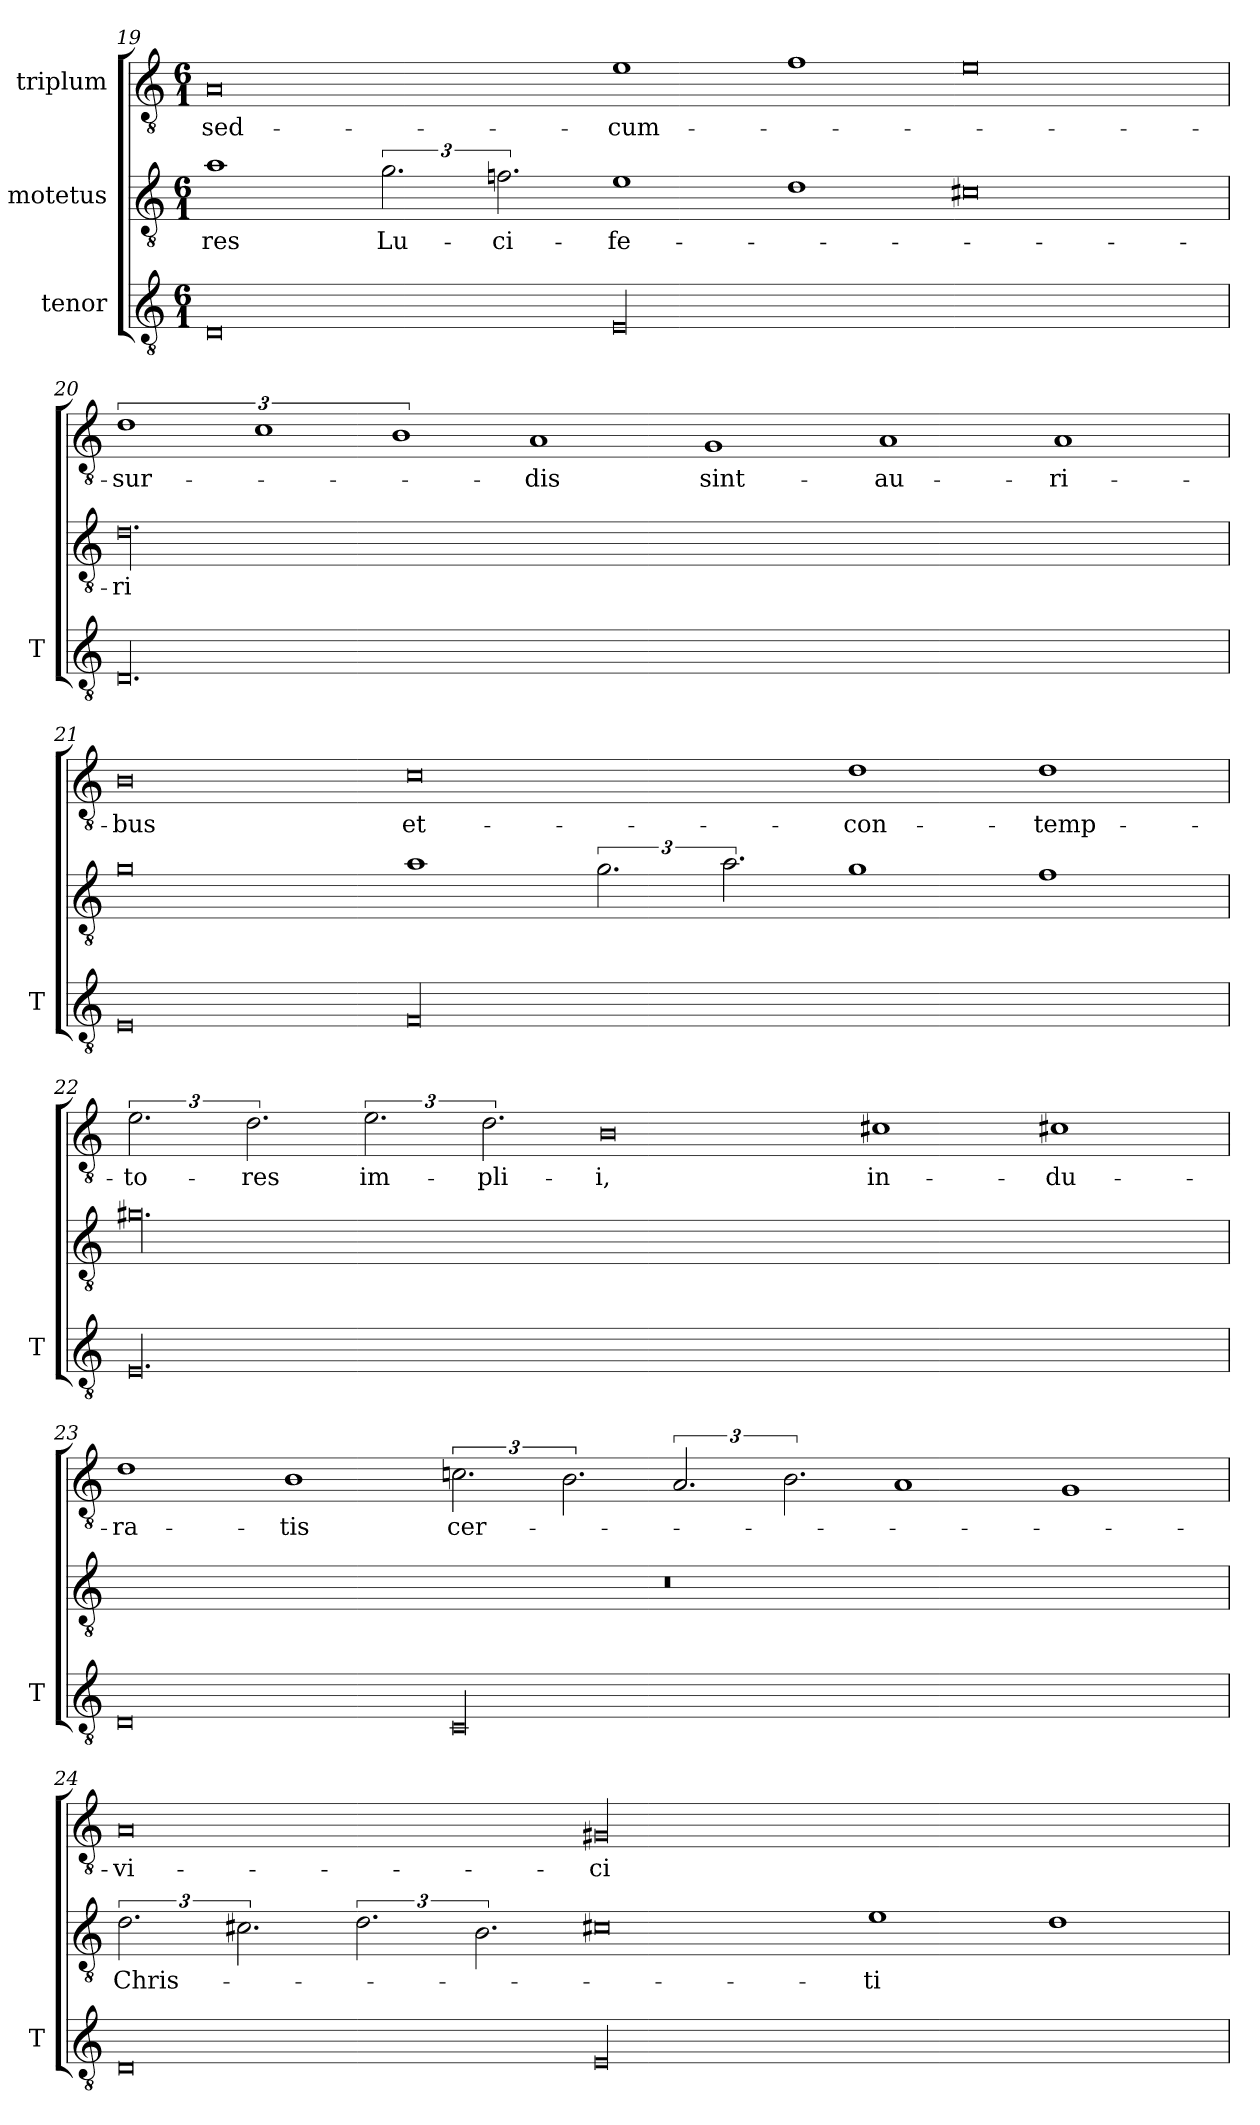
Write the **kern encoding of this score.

**kern	**kern	**text	**kern	**text
*part3	*part2	*part2	*part1	*part1
*staff3	*staff2	*staff2	*staff1	*staff1
*I"tenor	*I"motetus	*	*I"triplum	*
*I'T	*	*	*	*
*clefGv2	*clefGv2	*	*clefGv2	*
*k[]	*k[]	*	*k[]	*
*C:	*C:	*	*C:	*
*M6/1	*M6/1	*	*M6/1	*
=19	=19	=19	=19	=19
0D/	1a\	-res	0A/	sed-
.	3.g\	Lu-	.	.
.	3.fn\	-ci-	.	.
00E/	1e\	-fe-	1e\	cum-
.	1d\	.	1f\	.
.	0c#X\	.	0e\	.
=20	=20	=20	=20	=20
00.D/	00.d\	-ri	3%2d\	sur-
.	.	.	3%2c\	.
.	.	.	3%2B\	.
.	.	.	1A/	-dis
.	.	.	1G/	sint-
.	.	.	1A/	au-
.	.	.	1A/	-ri-
=21	=21	=21	=21	=21
0E/	0g\	.	0B\	-bus
00F/	1a\	.	0c\	et-
.	3.g\	.	.	.
.	3.a\	.	.	.
.	1g\	.	1d\	con-
.	1f\	.	1d\	-temp-
!!LO:LB:g=z
=22	=22	=22	=22	=22
00.E/	00.g#X\	.	3.e\	-to-
.	.	.	3.d\	-res
.	.	.	3.e\	im-
.	.	.	3.d\	-pli-
.	.	.	0B\	-i,
.	.	.	1c#X\	in-
.	.	.	1c#Xi\	-du-
=23	=23	=23	=23	=23
0D/	00.r	.	1d\	-ra-
.	.	.	1B\	-tis
00C/	.	.	3.cn\	cer-
.	.	.	3.B\	.
.	.	.	3.A/	.
.	.	.	3.B\	.
.	.	.	1A/	.
.	.	.	1G/	.
=24	=24	=24	=24	=24
0D/	3.d\	Chris-	0A/	-vi-
.	3.c#X\	.	.	.
.	3.d\	.	.	.
.	3.B\	.	.	.
00E/	0c#Xi\	.	00G#Xi/	-ci-
.	1e\	-ti	.	.
.	1d\	.	.	.
=	=	=	=	=
*-	*-	*-	*-	*-
